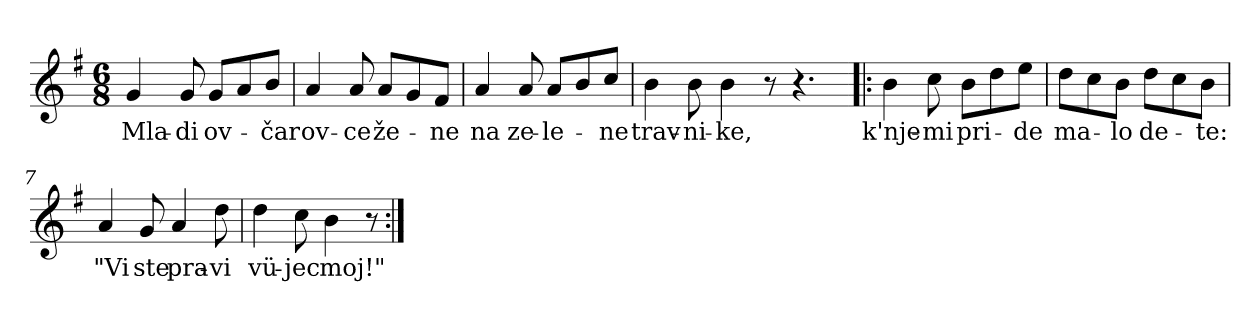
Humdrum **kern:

**kern	**text
*part1	*part1
*staff1	*staff1
*clefG2	*
*k[f#]	*
*G:	*
*M6/8	*
=1	=1
!	!LO:LY:b
4g/	Mla-
!	!LO:LY:b
8g/	-di
!	!LO:LY:b
8g/L	ov-
8a/	.
!	!LO:LY:b
8b/J	-čar
=2	=2
!	!LO:LY:b
4a/	ov-
!	!LO:LY:b
8a/	-ce
!	!LO:LY:b
8a/L	že-
8g/	.
!	!LO:LY:b
8f#/J	-ne
=3	=3
!	!LO:LY:b
4a/	na
!	!LO:LY:b
8a/	ze-
!	!LO:LY:b
8a/L	-le-
8b/	.
!	!LO:LY:b
8cc/J	-ne
=4	=4
!	!LO:LY:b
4b\	trav-
!	!LO:LY:b
8b\	-ni-
!	!LO:LY:b
4b\	-ke,
8r	.
4.r	.
!!LO:LB:g=z
=5!|:	=5!|:
!	!LO:LY:b
4b\	k'nje-
!	!LO:LY:b
8cc\	-mi
!	!LO:LY:b
8b\L	pri-
8dd\	.
!	!LO:LY:b
8ee\J	-de
=6	=6
!	!LO:LY:b
8dd\L	ma-
8cc\	.
!	!LO:LY:b
8b\J	-lo
!	!LO:LY:b
8dd\L	de-
8cc\	.
!	!LO:LY:b
8b\J	-te:
=7	=7
!	!LO:LY:b
4a/	"Vi
!	!LO:LY:b
8g/	ste
!	!LO:LY:b
4a/	pra-
!	!LO:LY:b
8dd\	-vi
=8	=8
!	!LO:LY:b
4dd\	vü-
!	!LO:LY:b
8cc\	-jec
!	!LO:LY:b
4b\	moj!"
8r	.
=:|!	=:|!
*-	*-
